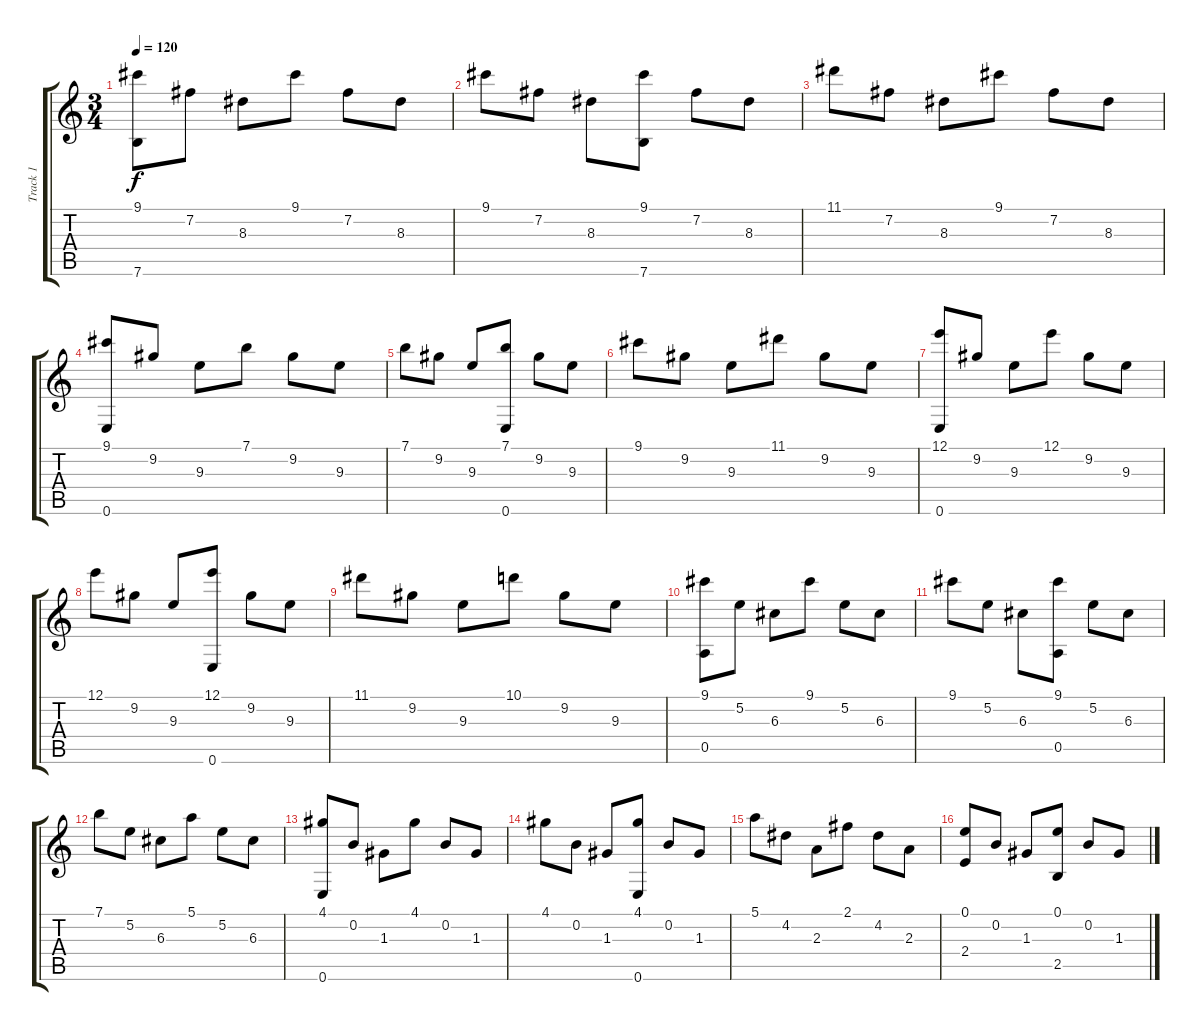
\track ("Track 1" "Track 1") {instrument acousticguitarnylon}
\staff {score tabs}
\tuning (E4 B3 G3 D3 A2 E2) {hide}
\ts (3 4)
\tempo 120
\clef g2
\ks c
(9.1 7.6).8{dy f} 7.2.8 8.3.8 9.1.8 7.2.8 8.3.8 |
9.1.8 7.2.8 8.3.8 (9.1 7.6).8 7.2.8 8.3.8 |
11.1.8 7.2.8 8.3.8 9.1.8 7.2.8 8.3.8 |
(9.1 0.6).8 9.2.8 9.3.8 7.1.8 9.2.8 9.3.8 |
7.1.8 9.2.8 9.3.8 (7.1 0.6).8 9.2.8 9.3.8 |
9.1.8 9.2.8 9.3.8 11.1.8 9.2.8 9.3.8 |
(12.1 0.6).8 9.2.8 9.3.8 12.1.8 9.2.8 9.3.8 |
12.1.8 9.2.8 9.3.8 (12.1 0.6).8 9.2.8 9.3.8 |
11.1.8 9.2.8 9.3.8 10.1.8 9.2.8 9.3.8 |
(9.1 0.5).8 5.2.8 6.3.8 9.1.8 5.2.8 6.3.8 |
9.1.8 5.2.8 6.3.8 (9.1 0.5).8 5.2.8 6.3.8 |
7.1.8 5.2.8 6.3.8 5.1.8 5.2.8 6.3.8 |
(4.1 0.6).8 0.2.8 1.3.8 4.1.8 0.2.8 1.3.8 |
4.1.8 0.2.8 1.3.8 (4.1 0.6).8 0.2.8 1.3.8 |
5.1.8 4.2.8 2.3.8 2.1.8 4.2.8 2.3.8 |
(0.1 2.4).8 0.2.8 1.3.8 (0.1 2.5).8 0.2.8 1.3.8
